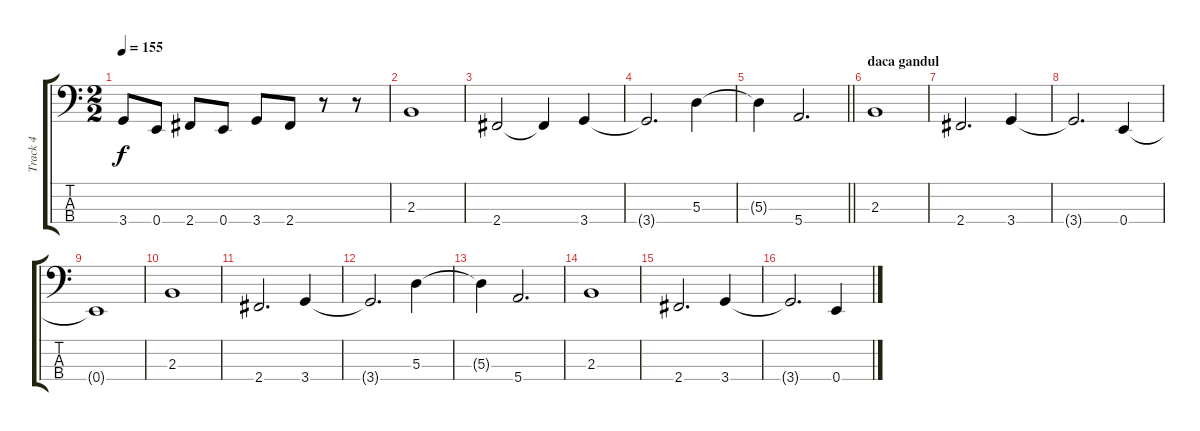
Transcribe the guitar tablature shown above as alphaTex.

\track ("Track 4" "Track 4") {instrument electricbasspick}
\staff {score tabs}
\tuning (G2 D2 A1 E1) {hide}
\ts (2 2)
\tempo 155
\clef f4
\ks c
3.4.8{dy f} 0.4.8 2.4.8 0.4.8 3.4.8 2.4.8 r.8 r.8 |
2.3.1 |
2.4.2 2.4{t}.4 3.4.4 |
3.4{t}.2{d} 5.3.4 |
\barLineRight lightlight
5.3{t}.4 5.4.2{d} |
\section ("" "daca gandul")
2.3.1 |
2.4.2{d} 3.4.4 |
3.4{t}.2{d} 0.4.4 |
0.4{t}.1 |
2.3.1 |
2.4.2{d} 3.4.4 |
3.4{t}.2{d} 5.3.4 |
5.3{t}.4 5.4.2{d} |
2.3.1 |
2.4.2{d} 3.4.4 |
3.4{t}.2{d} 0.4.4
